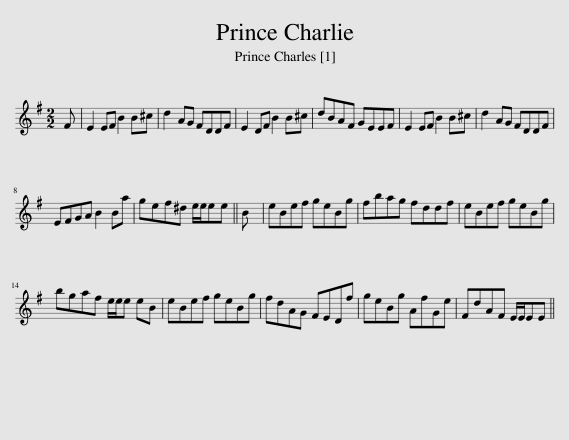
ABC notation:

X:1
L:1/8
M:2/2
I:linebreak $
K:Emin
V:1 treble
V:1
 F | E2 EF B2 B^c | d2 AG FDDF | E2 DF B2 B^c | dBAF GEEF | %5
 E2 EF B2 B^c | d2 AG FDDF |$ EFGA B2 Ba | gef^d e/e/ee || B | %10
 eBef geBg | fbag fddf | eBef geBg |$ bgaf e/e/e eB | eBef geBg | %15
 fdAG FEDf | geBg AfGe | FdAF E/E/EE || %18
